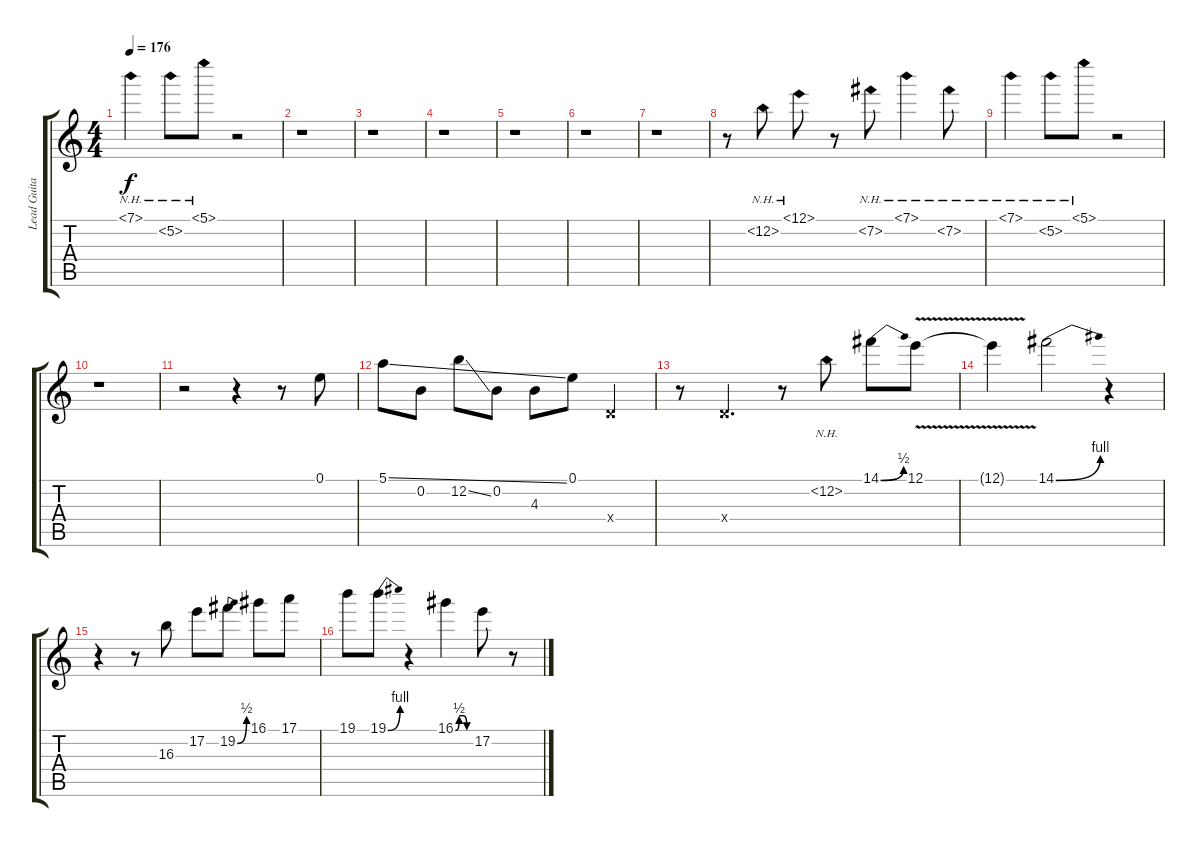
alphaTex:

\track ("Lead Guitar" "Lead Guita") {instrument distortionguitar}
\staff {score tabs}
\tuning (E4 B3 G3 D3 A2 E2) {hide}
\ts (4 4)
\tempo 176
\clef g2
\ks c
7.1{nh}.4{dy f} 5.2{nh}.8 5.1{nh}.8 r.2 |
r.1 |
r.1 |
r.1 |
r.1 |
r.1 |
r.1 |
r.8 12.2{nh}.8 12.1{nh}.8 r.8 7.2{nh}.8 7.1{nh}.4 7.2{nh}.8 |
7.1{nh}.4 5.2{nh}.8 5.1{nh}.8 r.2 |
r.1 |
r.2 r.4 r.8 0.1.8 |
5.1{ss}.8 0.2.8 12.2{ss}.8 0.2.8 4.3.8 0.1.8 0.4{x}.4 |
r.8 0.4{x}.4{d} r.8 12.2{nh}.8 14.1{be (bend 0 0 60 2)}.8 12.1{v}.8 |
12.1{t}.4 14.1{be (bend 0 0 60 4)}.2 r.4 |
r.4 r.8 16.3.8 17.2.8 19.2{be (bend 0 0 60 2)}.8 16.1.8 17.1.8 |
19.1.8 19.1{be (bend 0 0 60 4)}.8 r.4 16.1{be (custom 0 0 15 2 30 2 45 0 60 0)}.4 17.2.8 r.8
